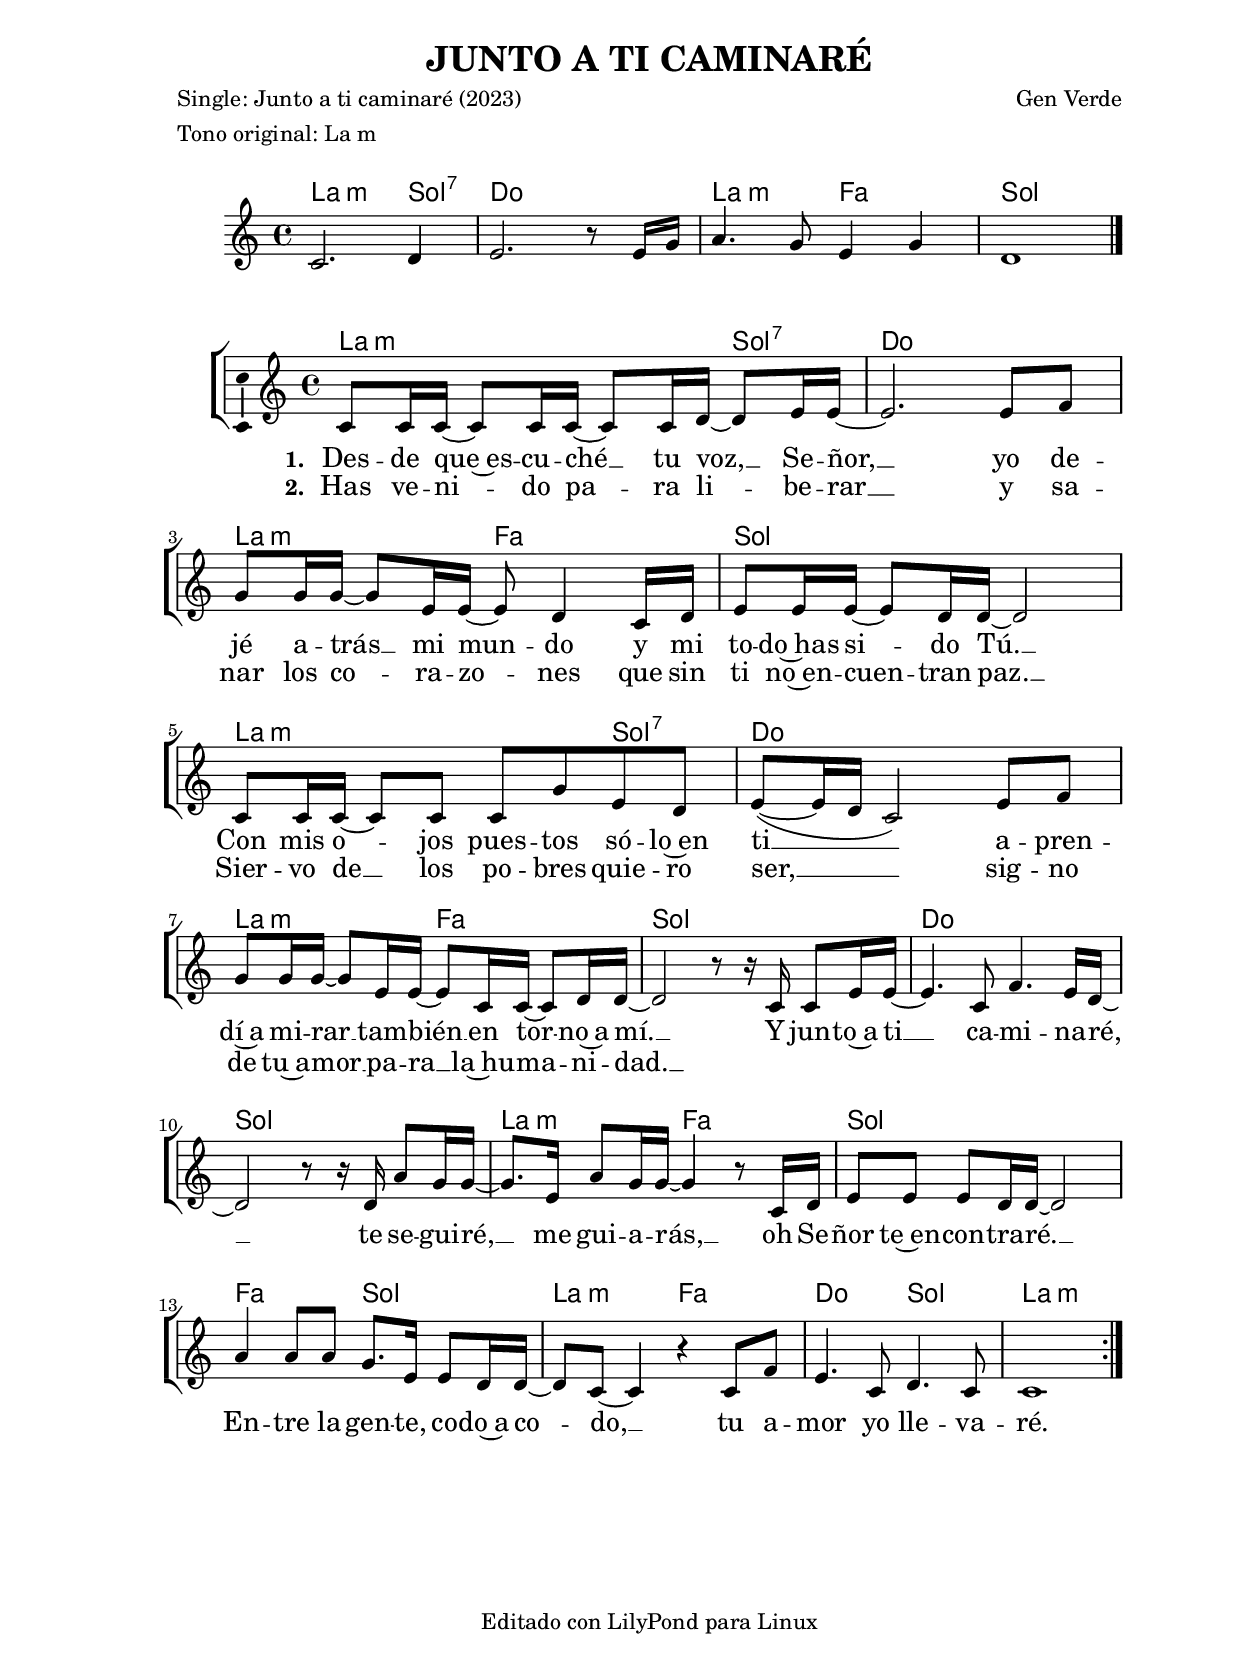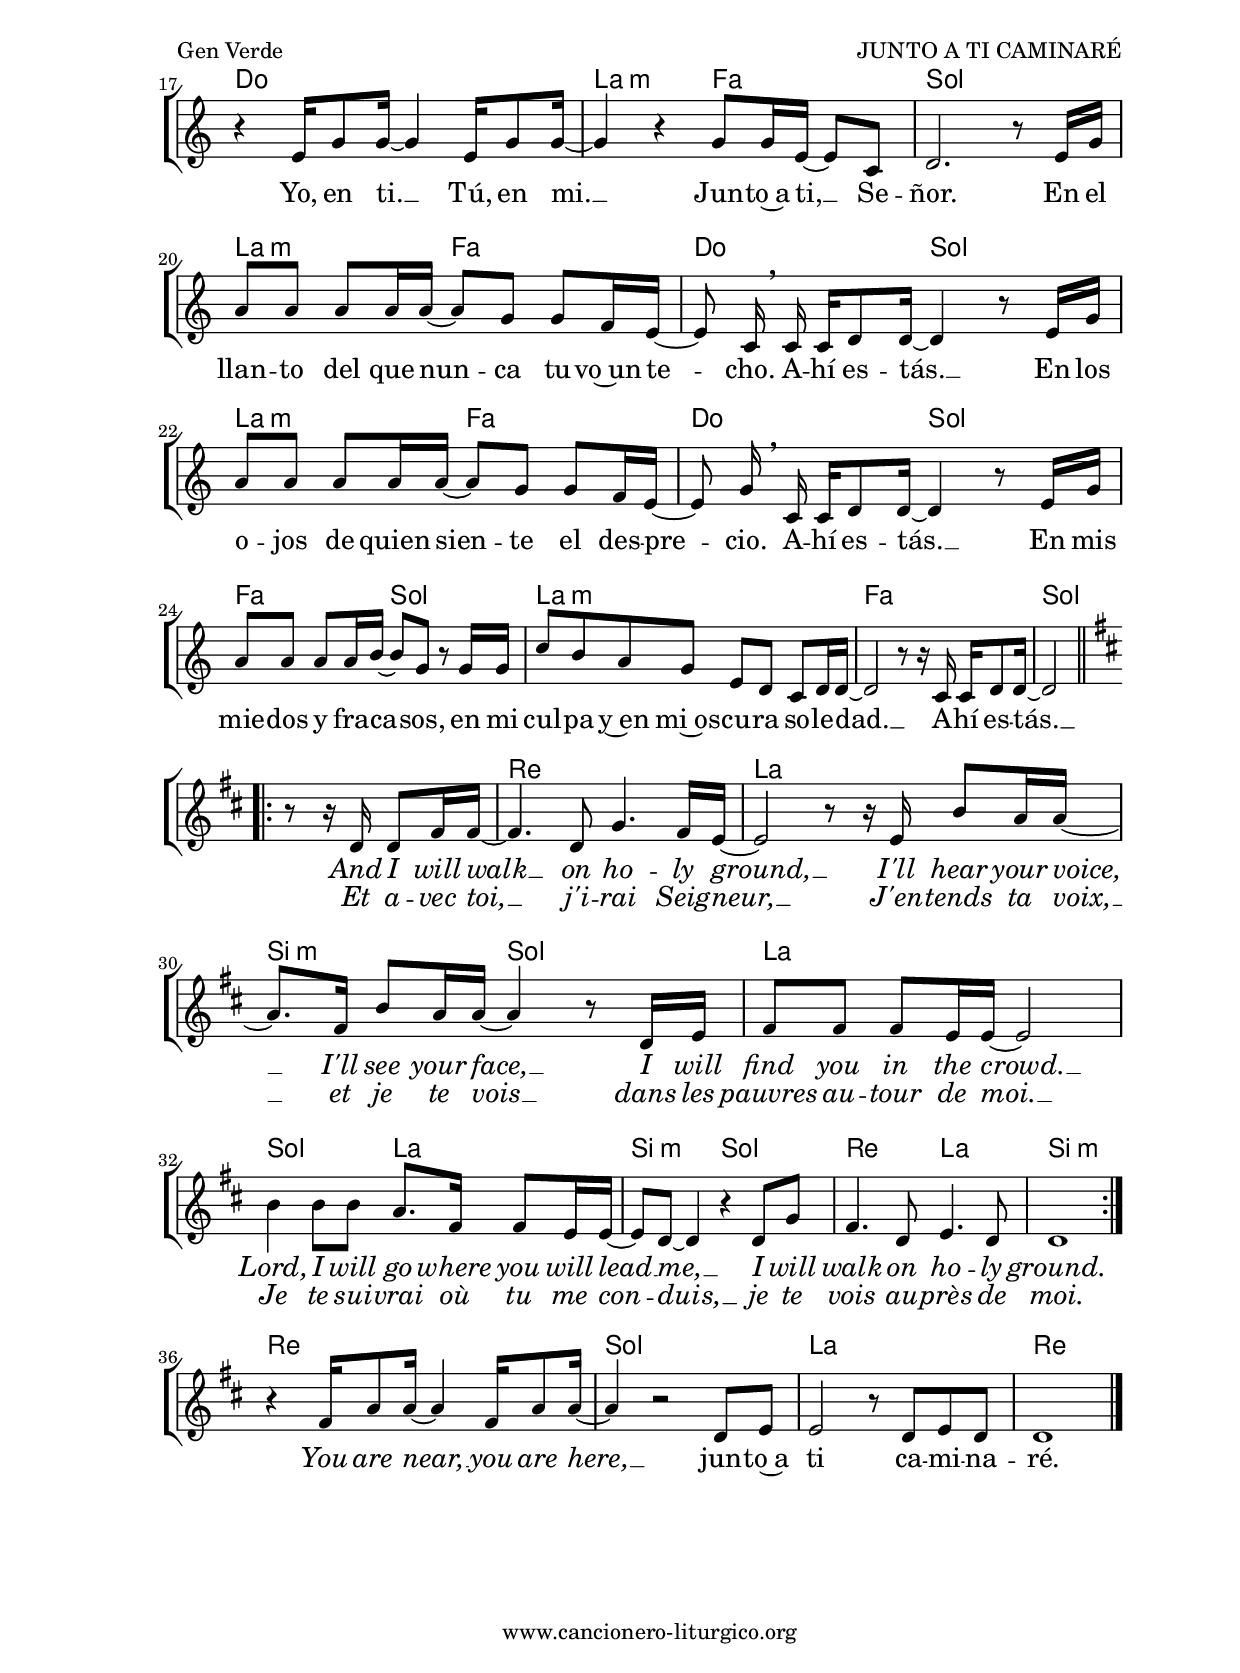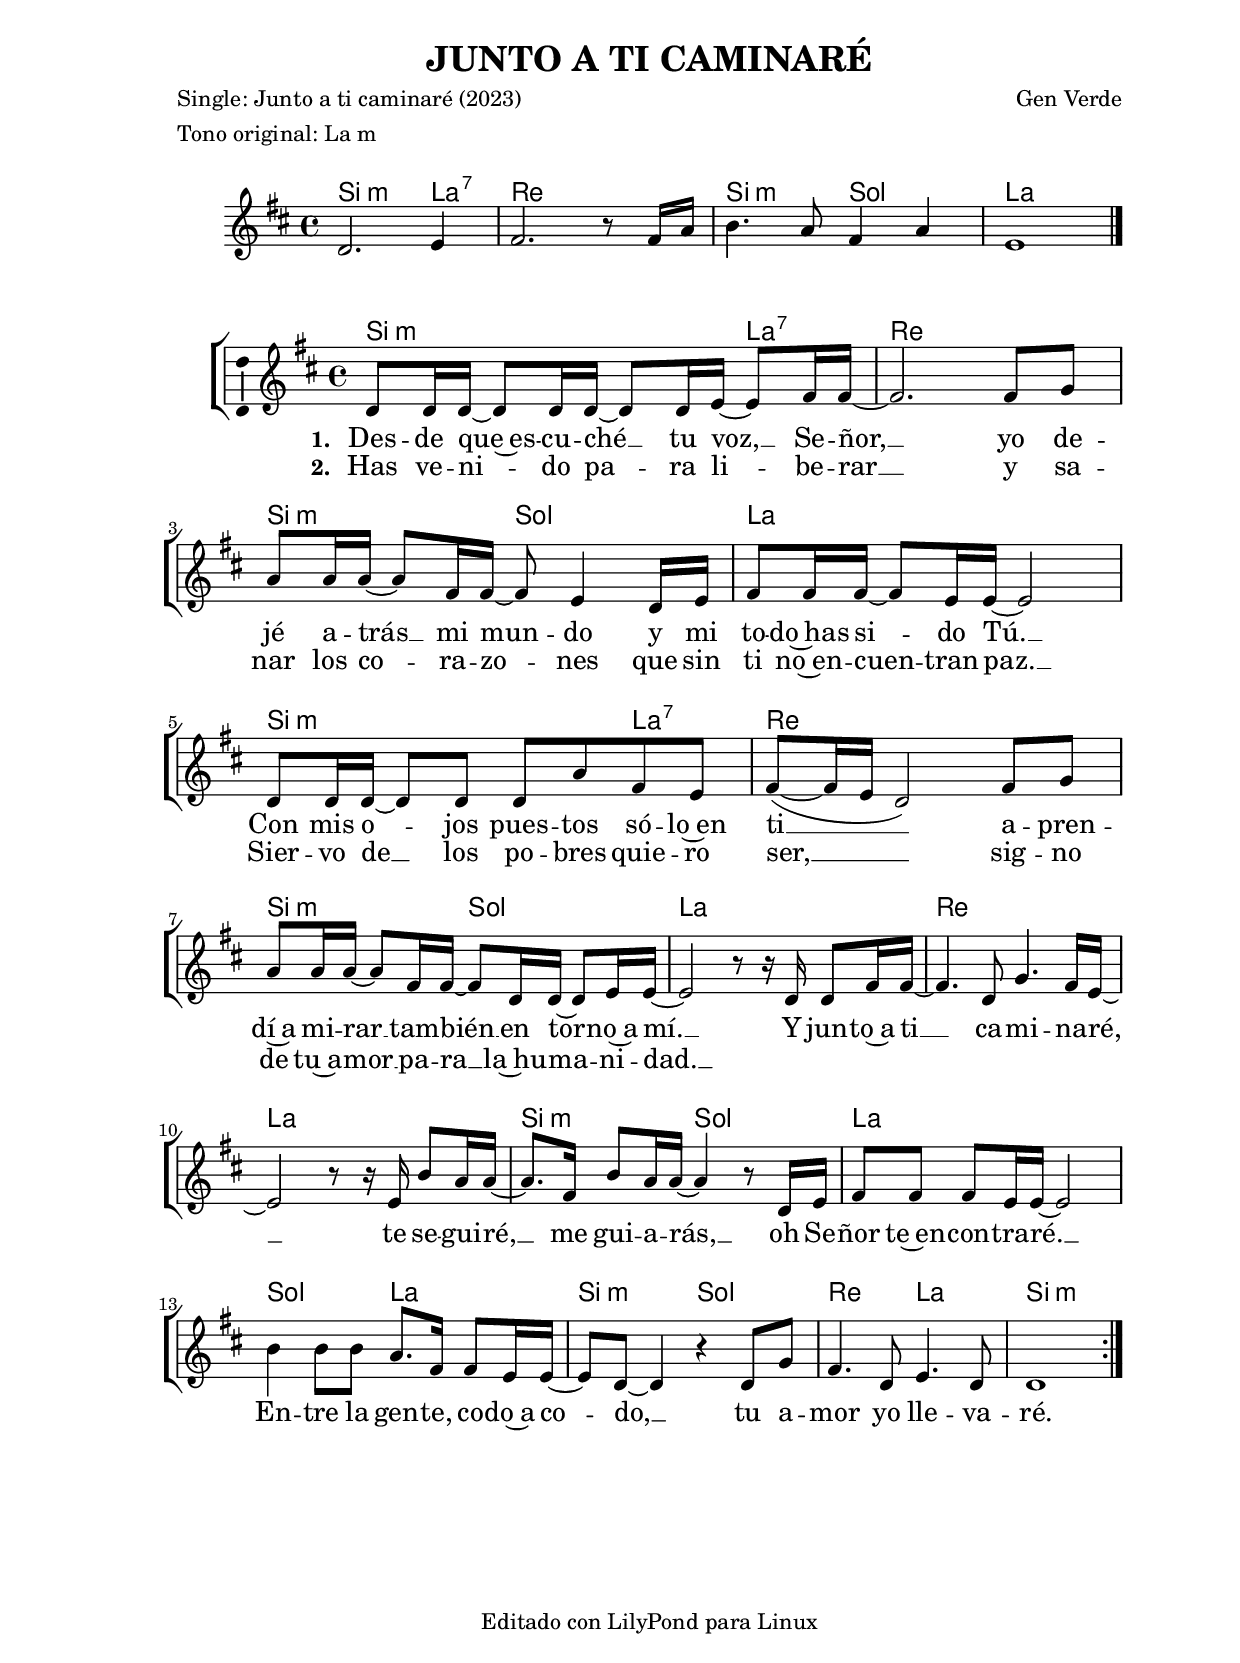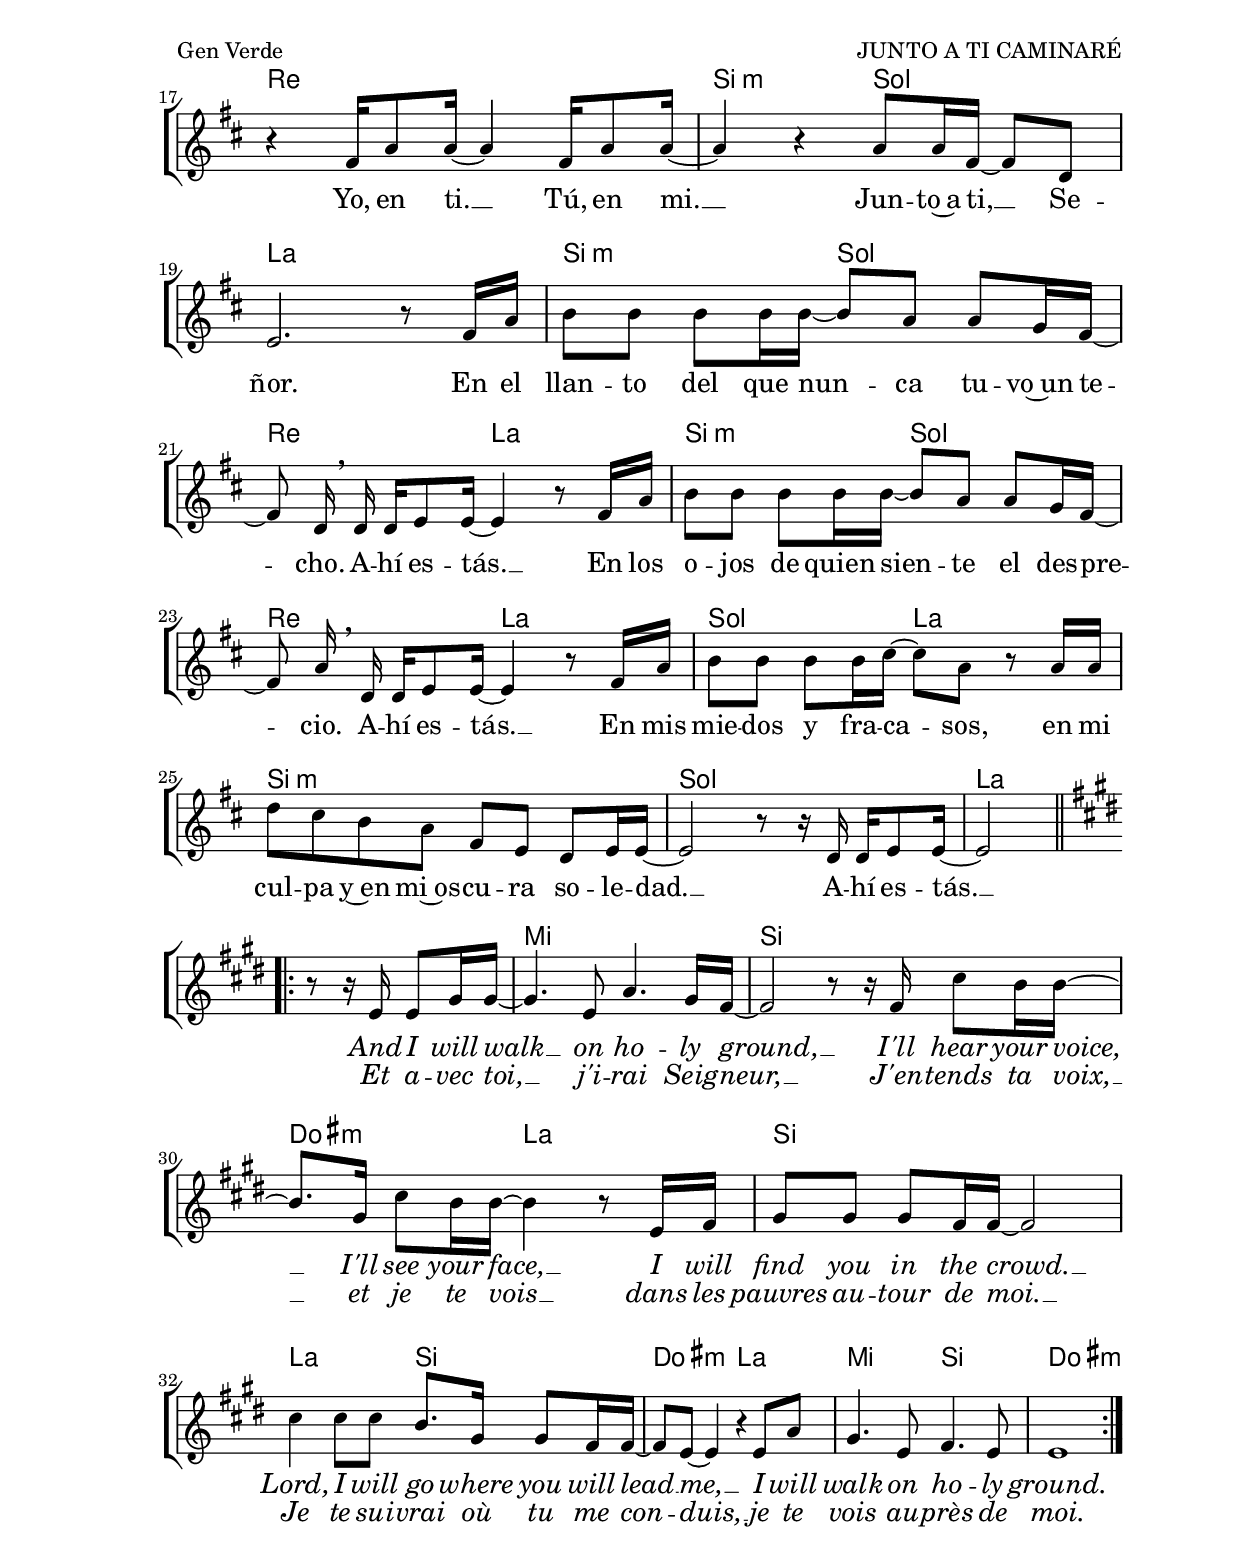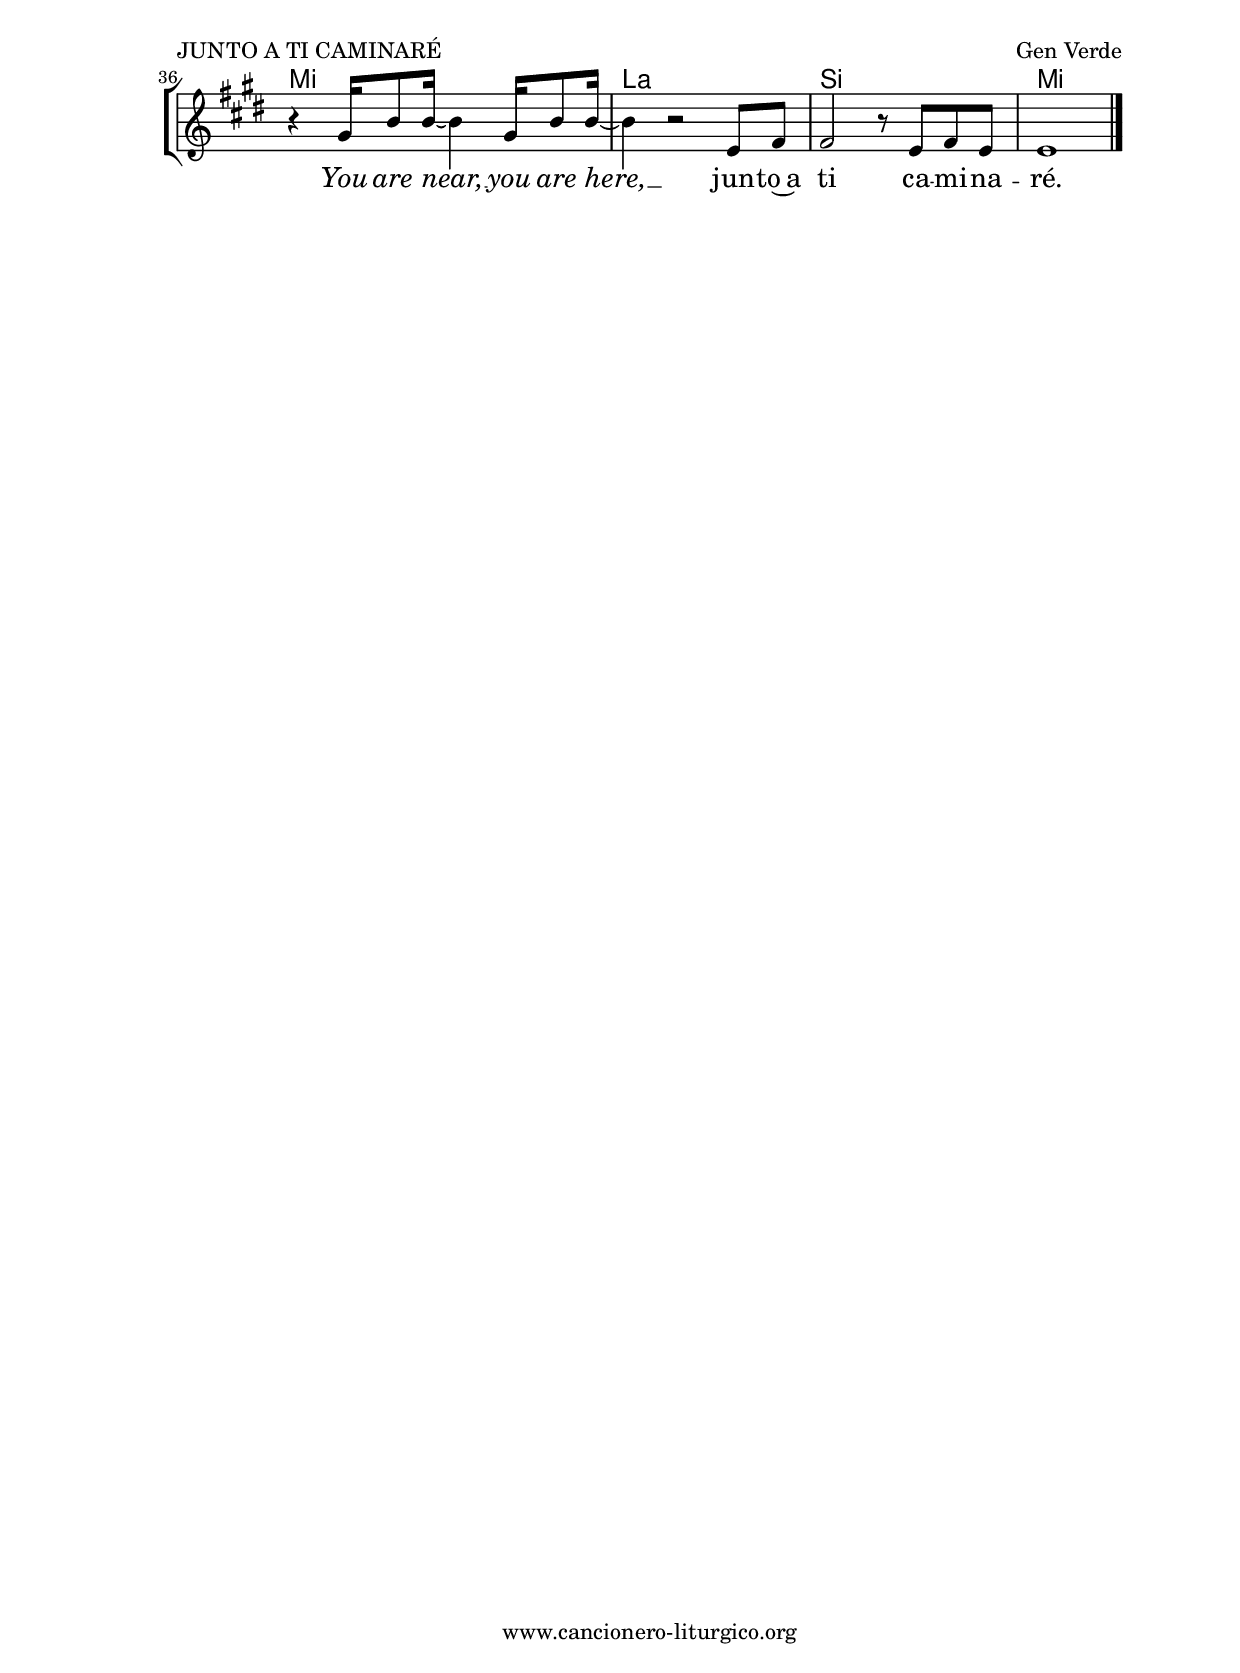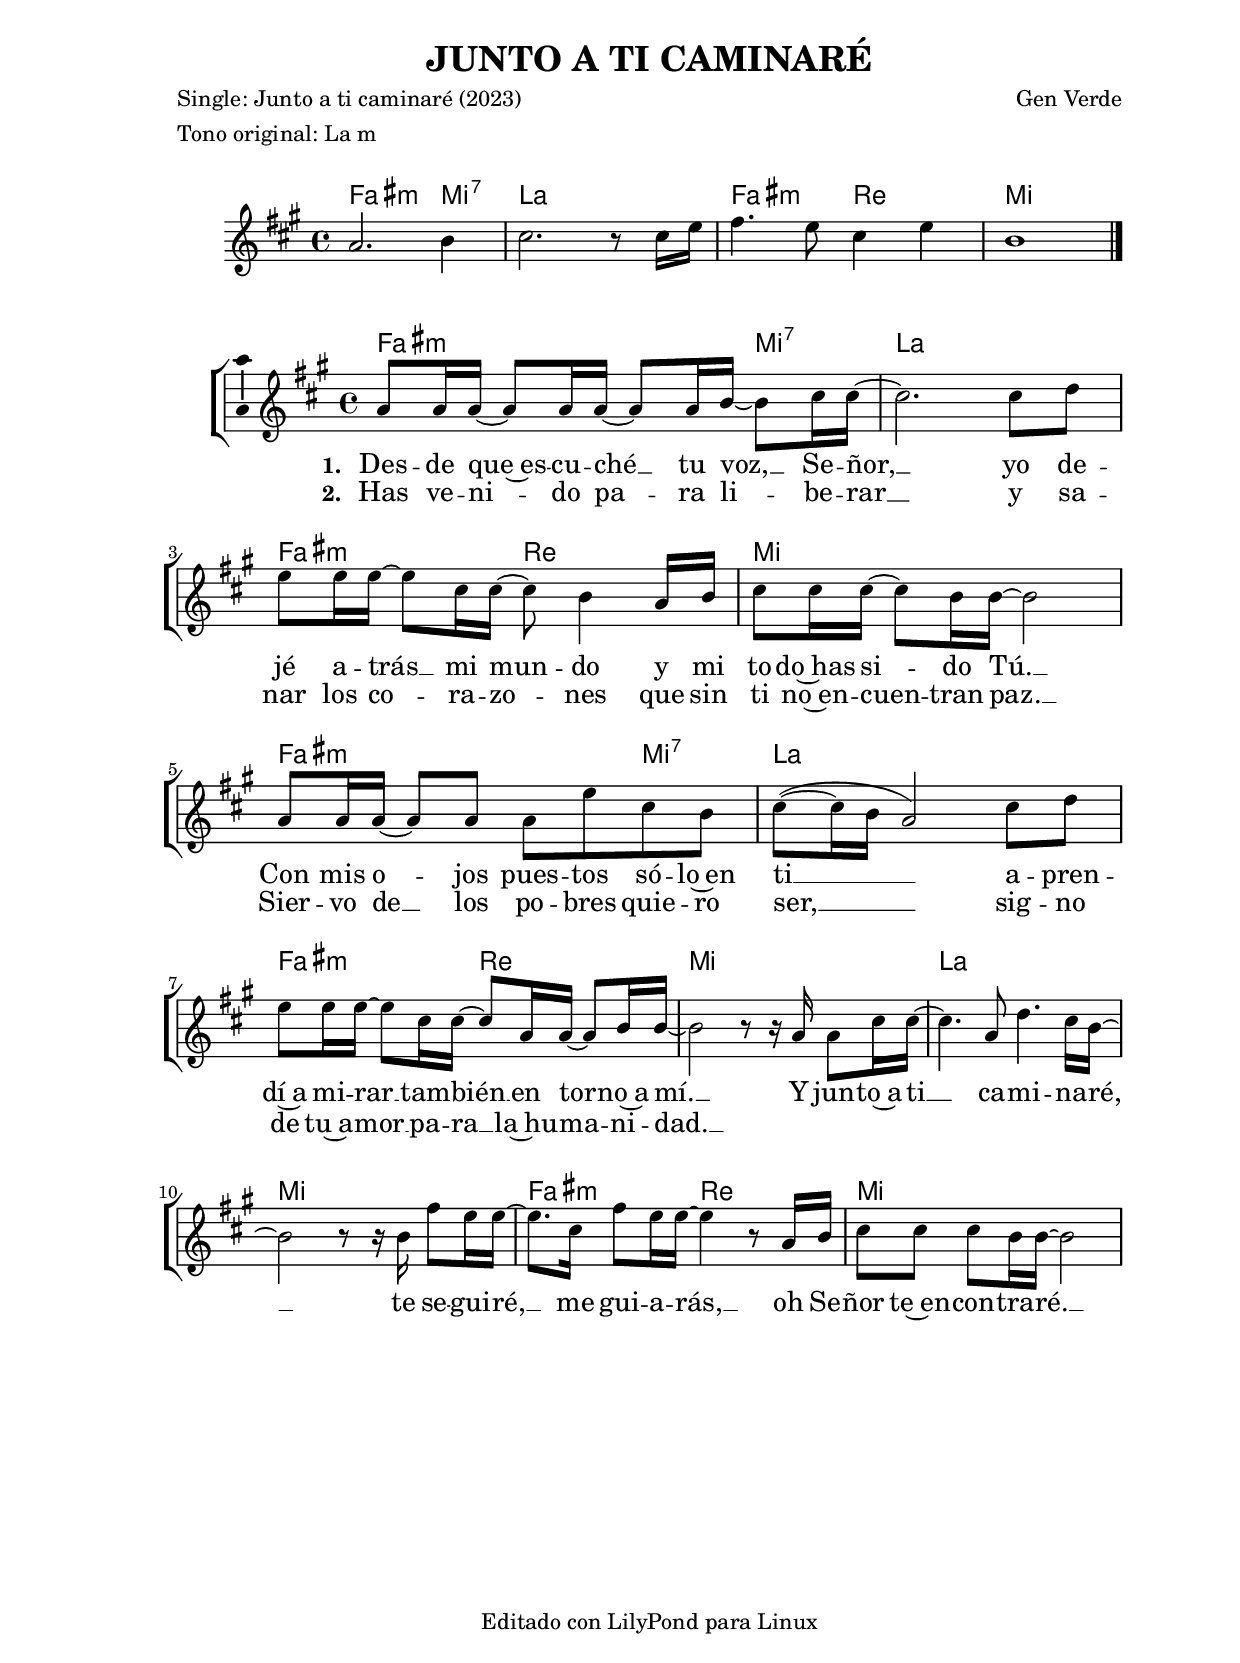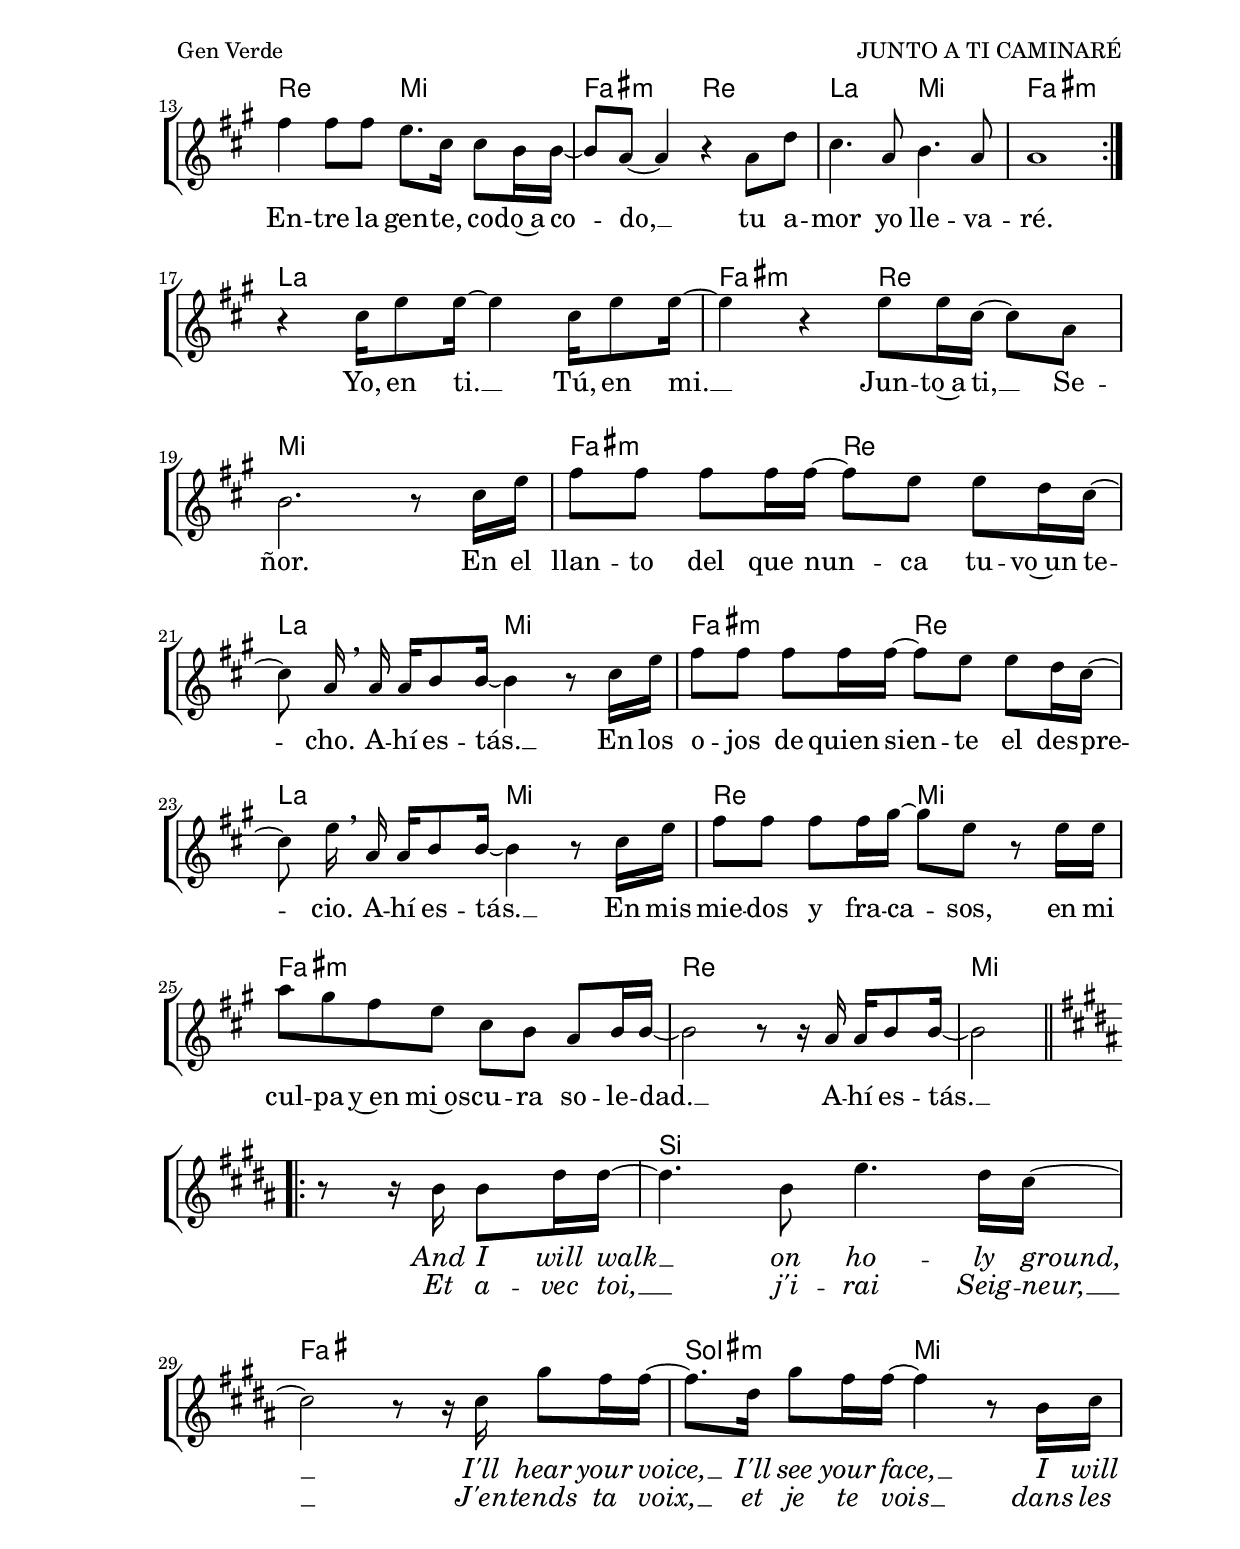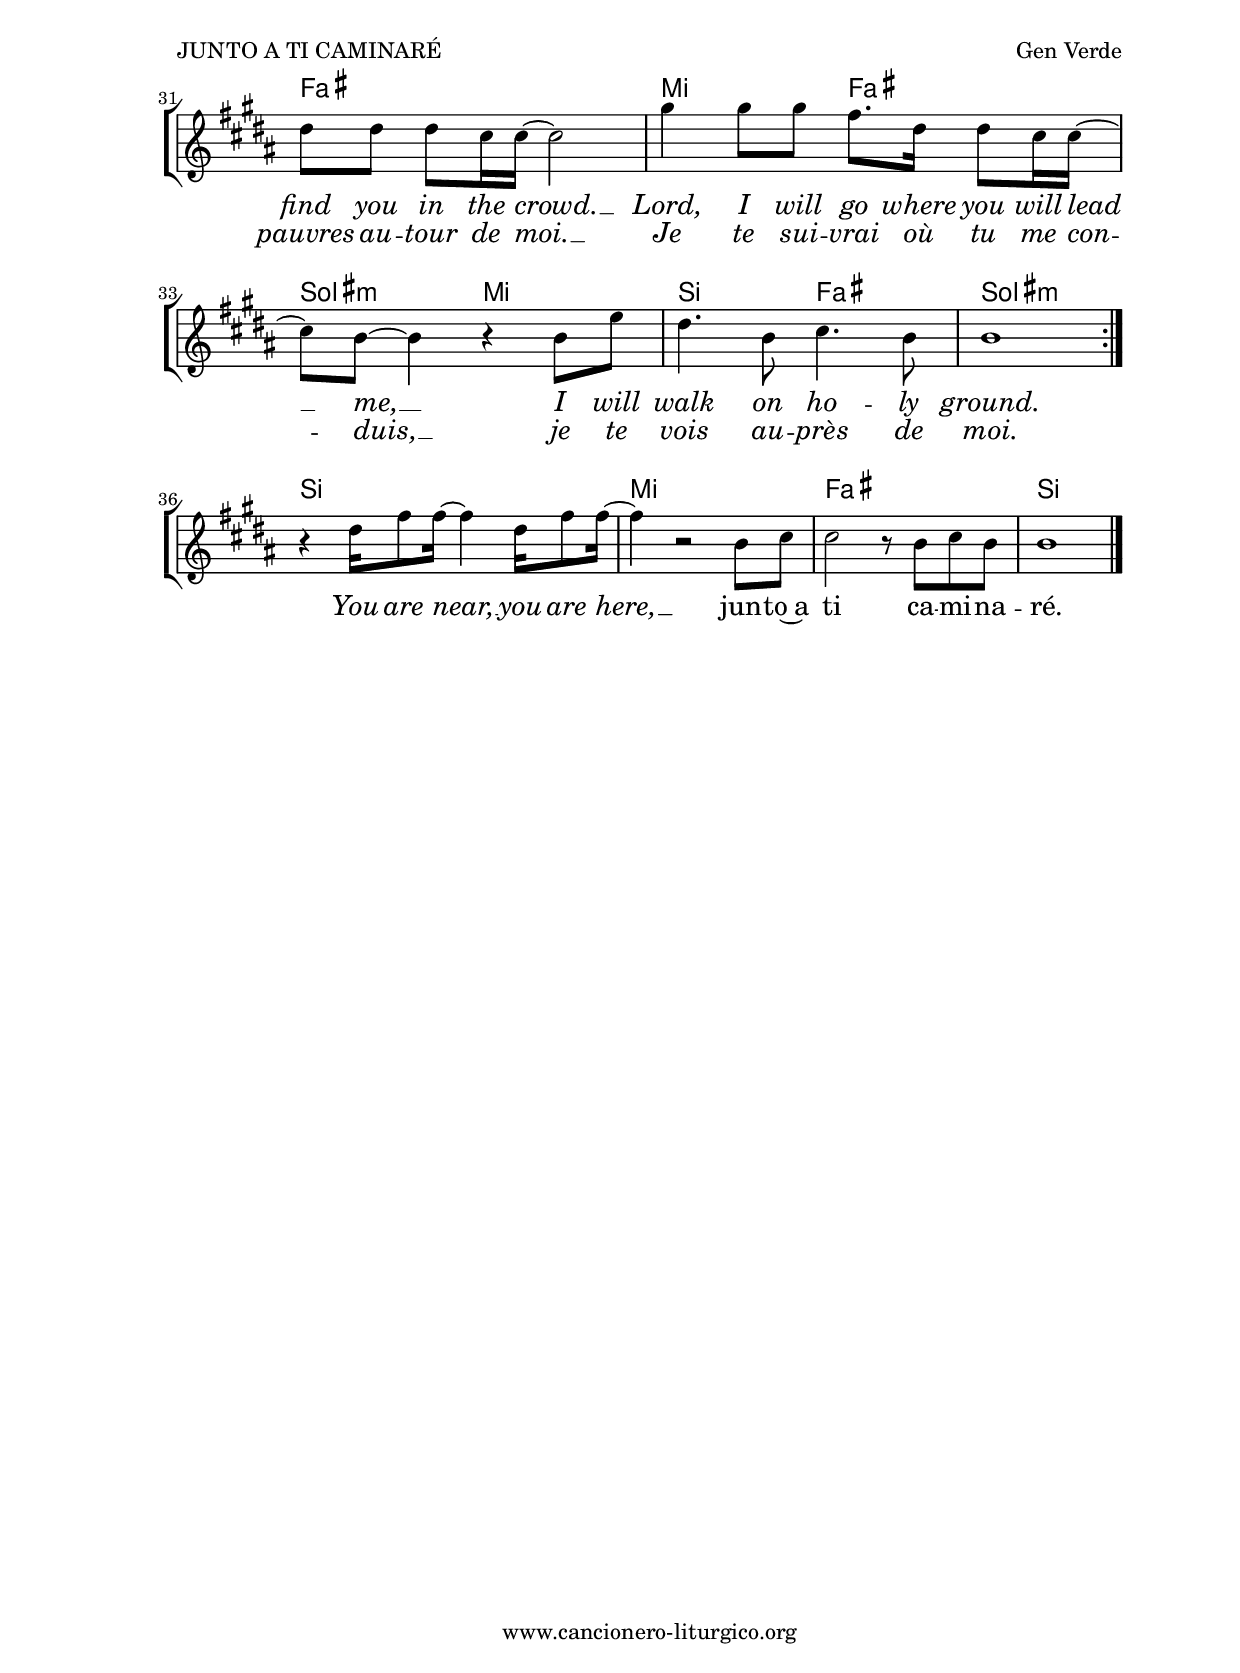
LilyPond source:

%
%para convertir .midi en .wav:
%timidity filename.midi -Ow -o finename.wav
%
%
%Para convertir de .wav a .mp3:
%lame -h -m j filename.wav
%
%
%para escuchar el midi:
%timidity nombrefichero.midi
%

italicas=\override LyricText #'font-shape = #'italic
normal=\override LyricText #'font-shape = #'normal

%versión de lilypond para la que se ha escrito esta partitura:
\version "2.16.0"

	%Tamaño papel
	#(set-default-paper-size "a4")
	%Tamaño partitura
	#(set-global-staff-size 19.25)
	%No responde al pulsar sobre una nota
	#(ly:set-option 'point-and-click #f)

%parámetros del encabezamiento:
\header {
	title = "JUNTO A TI CAMINARÉ"
	subtitle = ""
	composer = "Gen Verde"
	poet = "Single: Junto a ti caminaré (2023)"
	meter = "Tono original: La m"
	arranger = ""
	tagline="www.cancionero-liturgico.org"
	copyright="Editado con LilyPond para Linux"
	}

%parámetros asociados al papel:
\paper  {
	oddHeaderMarkup = \markup {\fill-line { \on-the-fly #not-first-page \fromproperty #'header:title \on-the-fly #not-first-page \fromproperty #'header:composer }}
	evenHeaderMarkup = \markup {\fill-line { \fromproperty #'header:composer \fromproperty #'header:title }}
	#(set-paper-size "a4")
	print-page-number = ##f
	first-page-number = 1
	print-first-page-number = ##f
%	head-separation = 3.0 \cm
	top-margin = 2.0 \cm
	bottom-margin = 0.5\cm
	left-margin = 3.0 \cm
	line-width = 16.0 \cm 
	indent = 8\mm
	interscoreline = 2.\mm
	between-system-space = 15\mm
%	para que las partituras no llenen la hoja:
	ragged-bottom = ##t
%	idem para la última hoja:
	ragged-last-bottom = ##f
%	para que las partituras llenen el ancho del papel:
	ragged-last = ##f
	after-title-space = 2.5 \cm
%page-count=2
%system-count=15

	%Flexible Vertical Spacing
%	markup-markup-spacing =
%	#'((basic-distance . 15) (minimum-distance . 15) (padding . 3))
	markup-system-spacing =
	#'((basic-distance . 15) (minimum-distance . 15) (padding . 3))
	system-system-spacing =
	#'((basic-distance . 15) (minimum-distance . 15) (padding . 3))
	score-system-spacing =
	#'((basic-distance . 15) (minimum-distance . 15) (padding . 5))
%	top-system-spacing = % header
%	#'((basic-distance . 8) (minimum-distance . 0) (padding . 0))
%	top-markup-spacing =
%	#'((basic-distance . 20) (minimum-distance . 20) (padding . 0))
	last-bottom-spacing = % footer
	#'((basic-distance . 5) (minimum-distance . 5) (padding . 0))
%	score-markup-spacing =
%	#'((basic-distance . 16) (minimum-distance . 13) (padding . 0))

	}


%parámetros que afectan a toda la partitura:
global =  {
	%clave de sol (G):
	\clef G
	%armadura:
%	\transpose e f
	\key a \minor
	\tempo 4=74
	\set Score.tempoHideNote = ##t
	}


acordesintro = {
	\italianChords
	\chordmode {
%	\transpose e f
{

a2.:m g4:7 c1 a2:m f g1

}
}
}

melodiaintro = 
%	\transpose e f
{
	\time 4/4

\relative c'{

%Intro
c2. d4
e2. r8 e16 g
a4. g8 e4 g
d1

}
	\bar "|."
	}


acordes = {
	\italianChords
	\chordmode {
%	\transpose e f
{

\repeat volta 2 {
%Estrofa
a2.:m g4:7 c1 a2:m f g1
a2.:m g4:7 c1 a2:m f g1
%Estribillo
c1 g a2:m f g1 f2 g a:m f c g a1:m
}

%Final
c1 a2:m f g1
a2:m f c g
a2:m f c g
f2 g a1:m f g2 %s2

\key b \minor
\repeat volta 2 {
%Estribillo (sube un tono, inglés y francés)
s2
d1 a b2:m g a1 g2 a b:m g d a b1:m
}

%Final idiomas
d1 g a d

	}
	}
}


melodia = 
%	\transpose e f
{
	\time 4/4

\relative c'{

\repeat volta 2 {
%Estrofa
c8 c16 c~c8 c16 c~c8 c16 d~d8 e16 e~
e2. e8 f8
g8 g16 g~g8 e16 e~e8 d4 c16 d
e8 e16 e~e8 d16 d~d2
c8 c16 c~c8 c c g' e d
e8~(e16 d c2) e8 f
g8 g16 g~g8 e16 e~e8 c16 c~c8 d16 d~
d2

%Estribillo
r8 r16 c16 c8 e16 e~
e4. c8 f4. e16 d~
d2 r8 r16 d16 a'8 g16 g~
g8. e16 a8 g16 g~g4 r8 c,16 d
e8 e e d16 d~d2
a'4 a8 a g8. e16 e8 d16 d~
d8 c~c4 r4 c8 f
e4. c8 d4. c8
c1
}

\break

%Final
r4 e16 g8 g16~g4 e16 g8 g16~
g4 r4 g8 g16 e~e8 c
d2. r8 e16 g
a8 a a a16 a~a8 g g f16 e~
e8 c16 \noBeam \breathe c c d8 d16~d4 r8 e16 g
a8 a a a16 a~a8 g g f16 e~
e8 g16 \noBeam \breathe c, c d8 d16~d4 r8 e16 g
a8 a a a16 b~b8 g r8 g16 g
c8 b a g e d c d16 d~
d2 r8 r16 c16 c d8 d16~
d2 %%%s2

%\bar "||"
\break
\key b \minor

\repeat volta 2 {
%Estribillo (sube un tono, inglés y francés)
%%%s2
\partial2
r8 r16 d16 d8 fis16 fis~
fis4. d8 g4. fis16 e~
e2 r8 r16 e16 b'8 a16 a~
a8. fis16 b8 a16 a~a4 r8 d,16 e
fis8 fis fis e16 e~e2
b'4 b8 b a8. fis16 fis8 e16 e~
e8 d~d4 r4 d8 g
fis4. d8 e4. d8
d1
}

%\bar "||"
\break

%Final idiomas
r4 fis16 a8 a16~a4 fis16 a8 a16~
a4 r2 d,8 e
e2 r8 d8 e d
d1

}

	\bar "|."
	}


texto = \lyricmode {

%Estrofa 1
\set stanza =#"1. " 
Des -- de que~es -- cu -- ché __ tu voz, __ Se -- ñor, __
yo de -- jé a -- trás __ mi mun -- do
y mi to -- do~has si -- do Tú. __
Con mis o -- jos pues -- tos só -- lo~en ti __
a -- pren -- dí~a mi -- rar __ tam -- bién __
en tor -- no~a mí. __

%Estribillo
Y jun -- to~a ti __ ca -- mi -- na -- ré, __
te se -- gui -- ré, __ me gui -- a -- rás, __
oh Se -- ñor te~en -- con -- tra -- ré. __
En -- tre la gen -- te, co -- do~a co -- do, __
tu a -- mor yo lle -- va -- ré.

%Final
Yo, en ti. __ Tú, en mi. __
Jun -- to~a ti, __ Se -- ñor.
En el llan -- to del que nun -- ca tu -- vo~un te -- cho.
A -- hí es -- tás. __
En los o -- jos de quien sien -- te el des -- pre -- cio.
A -- hí es -- tás. __
En mis mie -- dos y fra -- ca -- sos,
en mi cul -- pa y~en mi~os -- cu -- ra so -- le -- dad. __
A -- hí es -- tás. __

%Estribillo inglés
\italicas
And I will walk __ on ho -- ly ground, __
I'll hear your voice, __ I'll see your face, __
I will find you in the crowd. __
Lord, I will go where you will lead __ me, __
I will walk on ho -- ly ground.

%Final idiomas
\italicas
You are near, __ you are here, __
\normal
jun -- to~a ti ca -- mi -- na -- ré.

	}

textodos = \lyricmode {

%Estrofa 2
\set stanza =#"2. " 
Has ve -- ni -- do pa -- ra li -- be -- rar __
y sa -- nar los co -- ra -- zo -- nes
que sin ti no~en -- cuen -- tran paz. __
Sier -- vo de __ los po -- bres quie -- ro ser, __
sig -- no de tu~a -- mor __ pa -- ra __
la~hu -- ma -- ni -- dad. __ "  "

\skip4 \skip4 \skip4 \skip4 \skip4 \skip4 \skip4 \skip4
\skip4 \skip4 \skip4 \skip4 \skip4 \skip4 \skip4 \skip4
\skip4 \skip4 \skip4 \skip4 \skip4 \skip4 \skip4 \skip4
\skip4 \skip4 \skip4 \skip4 \skip4 \skip4 \skip4 \skip4
\skip4 \skip4 \skip4 \skip4 \skip4 \skip4 \skip4 \skip4
\skip4 \skip4 \skip4 \skip4 \skip4 \skip4 \skip4 \skip4
\skip4 \skip4 \skip4 \skip4 \skip4 \skip4 \skip4 \skip4
\skip4 \skip4 \skip4 \skip4 \skip4 \skip4 \skip4 \skip4
\skip4 \skip4 \skip4 \skip4 \skip4 \skip4 \skip4 \skip4
\skip4 \skip4 \skip4 \skip4 \skip4 \skip4 \skip4 \skip4
\skip4 \skip4 \skip4 \skip4 \skip4 \skip4 \skip4 \skip4
\skip4 \skip4 \skip4 \skip4 \skip4 \skip4 \skip4 \skip4
\skip4 \skip4 \skip4 \skip4 \skip4 \skip4 \skip4 \skip4

%Estribillo francés
\italicas
Et a -- vec toi, __ j'i -- rai Seig -- neur, __
J'en -- tends ta voix, __ et je te vois __
dans les pauvres au -- tour de moi. __
Je te sui -- vrai où tu me con -- duis, __
je te vois au -- près de moi.

	}

acordesintroStaff = \context ChordNames = acordesintroStaff <<
	\set chordChanges = ##t
	\acordesintro
	>>

acordesStaff = \context ChordNames = acordesStaff <<
	\set chordChanges = ##t
	\acordes
	>>


vozintroStaff = \context Voice = vozintroStaff
<<
	\override Staff.StaffSymbol #'staff-space = #(magstep -0.35)
	\set Staff.midiInstrument = #"english horn"
	\set Staff.midiMinimumVolume = #0.7
	\set Staff.midiMaximumVolume = #0.9
	\global
	\melodiaintro
	>>

vozStaff = \context Voice = vozStaff
\with {\consists "Ambitus_engraver"}
<<
%	\set Staff.instrumentName = ""
%	\set Staff.shortInstrumentName = ""
%	\set Staff.midiInstrument = #"clarinet"
%	\set Staff.midiInstrument = #"cello"
	\set Staff.midiInstrument = #"flute"
%	\set Staff.midiInstrument = #"electric guitar (jazz)"
%	\set Staff.midiInstrument = #"english horn"
%	\set Staff.midiInstrument = #"violin"
%	\set Staff.midiInstrument = #"glockenspiel"
	\set Staff.midiMinimumVolume = #0.7
	\set Staff.midiMaximumVolume = #0.9
	\global
	\melodia
	>>

textoStaff = \context Lyrics = textoStaff <<
	\lyricsto vozStaff \texto
	>>

textodosStaff = \context Lyrics = textodosStaff <<
	\lyricsto vozStaff \textodos
	>>


\book {
	\score {
		\context ChoirStaff {
%			\override StaffGroup.SystemStartBracket #'collapse-height = #1
%			\override Score.SystemStartBar #'collapse-height = #1
			<<
			\acordesintroStaff
			\vozintroStaff
			>>
			}
		\layout {
system-count=1
	    		\context {
				\Lyrics
				\override LyricText #'font-size = #2
				}
	   		 \context {
				\Score
				\override StaffSymbol #'staff-space = #(magstep +3)
				}
			}
		}
	\score {
		<<
		\context ChoirStaff {
			\override StaffGroup.SystemStartBracket #'collapse-height = #1
			\override Score.SystemStartBar #'collapse-height = #1
			<<
			\acordesStaff
			\vozStaff
			\textoStaff
			\textodosStaff
			>>
			}

		>>
		\layout {
%system-count=16
	    		\context {
				\Lyrics
				\override LyricText #'font-size = #2
				}
	   		 \context {
				\Score
				\override StaffSymbol #'staff-space = #(magstep +3)
				}
			}
		}
	\score {
		\unfoldRepeats
		<<
		\context ChoirStaff {
			<<
			\acordesintroStaff
			\vozintroStaff
			>>
			<<
			\acordesStaff
			\vozStaff
			>>
			}

		>>
		\midi {
	  		\context {
	  			\Score
				tempoWholesPerMinute = #(ly:make-moment 70 4)
				}
			}
		}
	}



#(define output-suffix "C")
\book {
	\score {
		\context ChoirStaff {
%			\override StaffGroup.SystemStartBracket #'collapse-height = #1
%			\override Score.SystemStartBar #'collapse-height = #1
\transpose c d
			<<
			\acordesintroStaff
			\vozintroStaff
			>>
			}
		\layout {
system-count=1
	    		\context {
				\Lyrics
				\override LyricText #'font-size = #2
				}
	   		 \context {
				\Score
				\override StaffSymbol #'staff-space = #(magstep +3)
				}
			}
		}
	\score {
		<<
		\context ChoirStaff {
			\override StaffGroup.SystemStartBracket #'collapse-height = #1
			\override Score.SystemStartBar #'collapse-height = #1
\transpose c d
			<<
			\acordesStaff
			\vozStaff
			\textoStaff
			\textodosStaff
			>>
			}

		>>
		\layout {
%system-count=16
	    		\context {
				\Lyrics
				\override LyricText #'font-size = #2
				}
	   		 \context {
				\Score
				\override StaffSymbol #'staff-space = #(magstep +3)
				}
			}
		}
	}

#(define output-suffix "S")
\book {
	\score {
		\context ChoirStaff {
%			\override StaffGroup.SystemStartBracket #'collapse-height = #1
%			\override Score.SystemStartBar #'collapse-height = #1
\transpose c a
			<<
			\acordesintroStaff
			\vozintroStaff
			>>
			}
		\layout {
system-count=1
	    		\context {
				\Lyrics
				\override LyricText #'font-size = #2
				}
	   		 \context {
				\Score
				\override StaffSymbol #'staff-space = #(magstep +3)
				}
			}
		}
	\score {
		<<
		\context ChoirStaff {
			\override StaffGroup.SystemStartBracket #'collapse-height = #1
			\override Score.SystemStartBar #'collapse-height = #1
\transpose c a
			<<
			\acordesStaff
			\vozStaff
			\textoStaff
			\textodosStaff
			>>
			}

		>>
		\layout {
%system-count=16
	    		\context {
				\Lyrics
				\override LyricText #'font-size = #2
				}
	   		 \context {
				\Score
				\override StaffSymbol #'staff-space = #(magstep +3)
				}
			}
		}
	}


